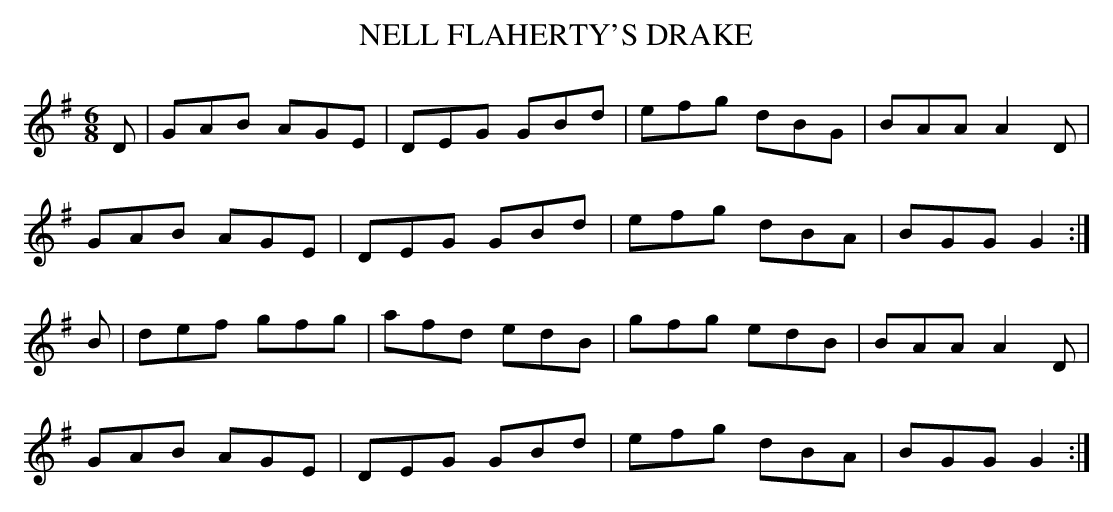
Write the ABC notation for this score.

X:1
T:NELL FLAHERTY'S DRAKE
M:6/8
L:1/8
K:G
D|GAB AGE|DEG GBd|efg dBG|BAA A2D|
GAB AGE|DEG GBd|efg dBA|BGG G2 :|
B|def gfg|afd edB|gfg edB|BAA A2D|
GAB AGE|DEG GBd|efg dBA|BGG G2 :|
